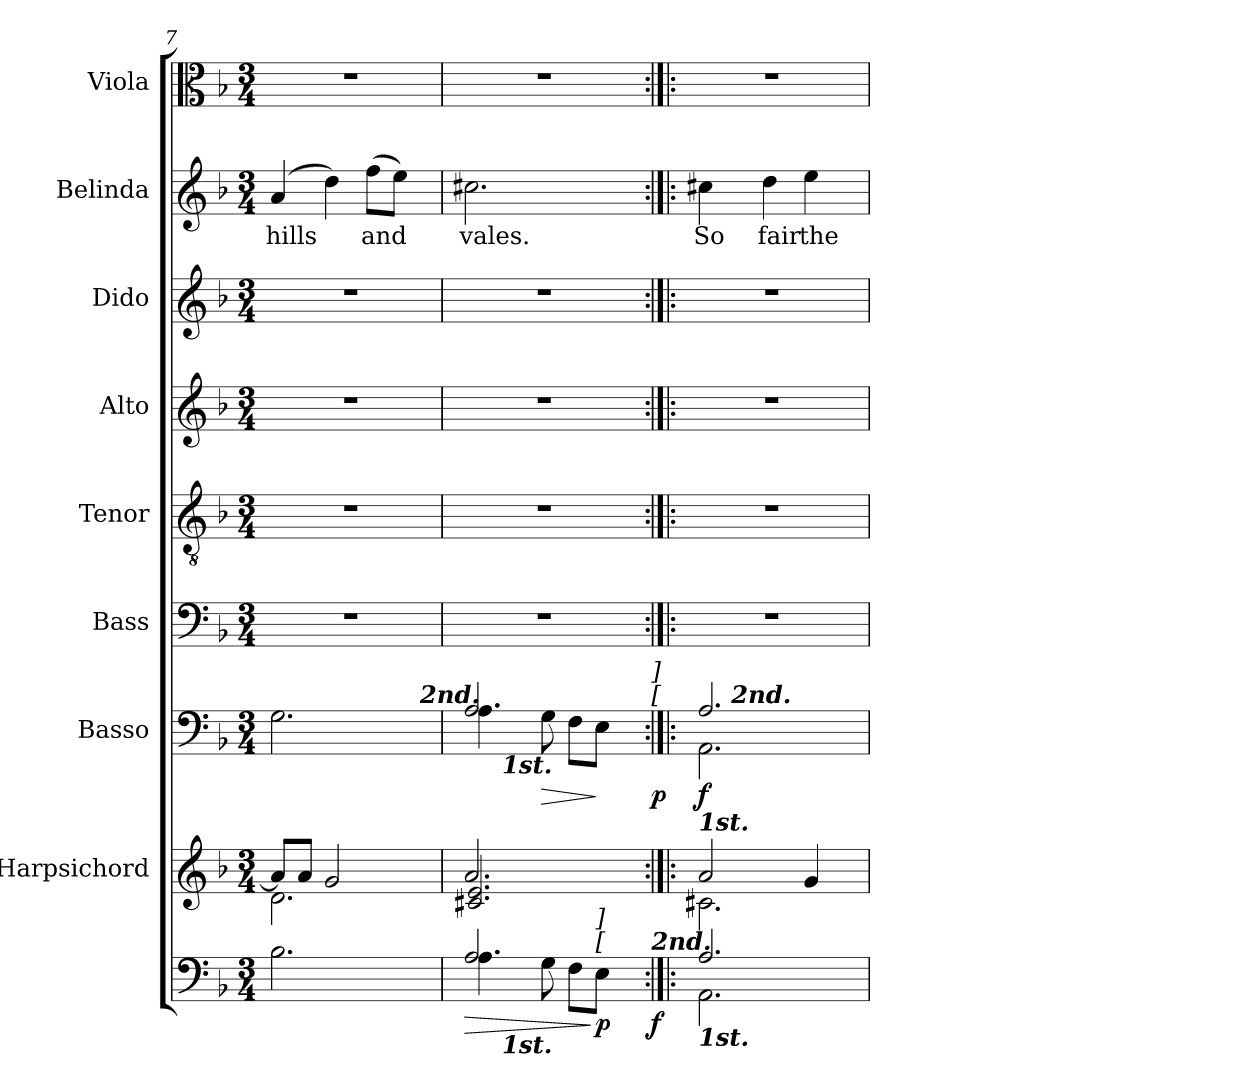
**kern	**dynam	**kern	**kern	**dynam	**kern	**kern	**kern	**kern	**kern	**text	**kern
*part9	*part9	*part8	*part7	*part7	*part6	*part5	*part4	*part3	*part2	*part2	*part1
*staff9	*staff9	*staff8	*staff7	*staff7	*staff6	*staff5	*staff4	*staff3	*staff2	*staff2	*staff1
*	*	*I"Harpsichord	*I"Basso	*	*I"Bass	*I"Tenor	*I"Alto	*I"Dido	*I"Belinda	*	*I"Viola
*	*	*	*	*	*I'B.	*I'T.	*I'A.	*	*	*	*I'Viola
!!LO:LB:g=z
*clefF4	*	*clefG2	*clefF4	*	*clefF4	*clefGv2	*clefG2	*clefG2	*clefG2	*	*clefC3
*	*	*	*	*	*	*ITrd7c12	*	*	*	*	*
*k[b-]	*	*k[b-]	*k[b-]	*	*k[b-]	*k[b-]	*k[b-]	*k[b-]	*k[b-]	*	*k[b-]
*F:	*	*F:	*F:	*	*F:	*F:	*F:	*F:	*F:	*	*F:
*M3/4	*	*M3/4	*M3/4	*	*M3/4	*M3/4	*M3/4	*M3/4	*M3/4	*	*M3/4
=7	=7	=7	=7	=7	=7	=7	=7	=7	=7	=7	=7
*	*	*^	*	*	*	*	*	*	*	*	*
!	!	!	!	!	!	!LO:N:vis=1	!LO:N:vis=1	!LO:N:vis=1	!LO:N:vis=1	!	!	!
!	!	!	!	!	!	!	!	!	!	!	!LO:LY:b:color=#000000	!LO:N:vis=1
*	*	*	*	*^	*	*	*	*	*	*	*	*
2.B-i\	.	8ai/L]	2.di\	2.Gi\	2ryy	.	2.r	2.r	2.r	2.r	(4ai/	hills	2.r
.	.	8ai/J	.	.	.	.	.	.	.	.	.	.	.
.	.	2gi/	.	.	.	.	.	.	.	.	4ddi\)	.	.
!	!	!	!	!	!	!	!	!	!	!	!	!LO:LY:b:color=#000000	!
.	.	.	.	.	8ryy	.	.	.	.	.	(8ffi\L	and	.
.	.	.	.	.	32ryy	.	.	.	.	.	8eei\J)	.	.
.	.	.	.	.	64ryy	.	.	.	.	.	.	.	.
.	.	.	.	.	128ryy	.	.	.	.	.	.	.	.
.	.	.	.	.	512.ryy	.	.	.	.	.	.	.	.
!	!	!	!	!	!LO:TX:a:Bi:t=2nd.	!	!	!	!	!	!	!	!
.	.	.	.	.	16ryy	.	.	.	.	.	.	.	.
.	.	.	.	.	256ryy	.	.	.	.	.	.	.	.
.	.	.	.	.	1024ryy	.	.	.	.	.	.	.	.
=8	=8	=8	=8	=8	=8	=8	=8	=8	=8	=8	=8	=8	=8
*^	*	*	*	*	*	*	*	*	*	*	*	*	*
!	!	!LO:HP:b	!	!	!	!	!	!LO:N:vis=1	!LO:N:vis=1	!LO:N:vis=1	!LO:N:vis=1	!	!	!
!	!	!	!	!	!	!	!	!	!	!	!	!	!LO:LY:b:color=#000000	!LO:N:vis=1
*^	*^	*	*	*	*^	*^	*	*	*	*	*	*	*	*
2.Ai/	4.Ai\	2ryy	8ryy	>	2.ai/	2.c#Xi/ 2.ei	2.Ai/	4.Ai\	2ryy	8ryy	.	2.r	2.r	2.r	2.r	2.cc#Xi\	vales.	2.r
.	.	.	64ryy	.	.	.	.	.	.	64ryy	.	.	.	.	.	.	.	.
.	.	.	512.ryy	.	.	.	.	.	.	512.ryy	.	.	.	.	.	.	.	.
!	!	!	!	!	!	!	!	!	!	!LO:TX:b:Bi:t=1st.	!	!	!	!	!	!	!	!
!	!	!	!LO:TX:b:Bi:t=1st.	!	!	!	!	!	!	!	!	!	!	!	!	!	!	!
.	.	.	2ryy	.	.	.	.	.	.	2ryy	.	.	.	.	.	.	.	.
!	!	!	!	!	!	!	!	!	!	!	!LO:HP:b	!	!	!	!	!	!	!
.	8Gi\	.	.	.	.	.	.	8Gi\	.	.	>	.	.	.	.	.	.	.
.	8Fi\L	8ryy	.	.	.	.	.	8Fi\L	8ryy	.	.	.	.	.	.	.	.	.
!	!LO:TX:a:i:t=[	!	!	!	!	!	!	!	!	!	!	!	!	!	!	!	!	!
!	!LO:TX:a:i:t=]	!	!	!	!	!	!	!	!	!	!	!	!	!	!	!	!	!
.	8Ei\J	16ryy	.	] p	.	.	.	8Ei\J	16ryy	.	]	.	.	.	.	.	.	.
.	.	.	16ryy	.	.	.	.	.	.	16ryy	.	.	.	.	.	.	.	.
.	.	32ryy	.	.	.	.	.	.	32ryy	.	.	.	.	.	.	.	.	.
.	.	.	32ryy	.	.	.	.	.	.	32ryy	.	.	.	.	.	.	.	.
.	.	64ryy	.	.	.	.	.	.	64ryy	.	.	.	.	.	.	.	.	.
.	.	128...ryy	.	.	.	.	.	.	128...ryy	.	.	.	.	.	.	.	.	.
.	.	.	128ryy	.	.	.	.	.	.	128ryy	.	.	.	.	.	.	.	.
.	.	.	256ryy	.	.	.	.	.	.	256ryy	.	.	.	.	.	.	.	.
!	!	!	!	!	!	!	!	!	!LO:TX:a:i:t=[	!	!	!	!	!	!	!	!	!
!	!	!	!	!	!	!	!	!	!LO:TX:a:i:t=]	!	!	!	!	!	!	!	!	!
!	!	!LO:TX:a:Bi:t=2nd.	!	!	!	!	!	!	!	!	!	!	!	!	!	!	!	!
.	.	1024ryy	1024ryy	f	.	.	.	.	1024ryy	1024ryy	p	.	.	.	.	.	.	.
=9:|!|:	=9:|!|:	=9:|!|:	=9:|!|:	=9:|!|:	=9:|!|:	=9:|!|:	=9:|!|:	=9:|!|:	=9:|!|:	=9:|!|:	=9:|!|:	=9:|!|:	=9:|!|:	=9:|!|:	=9:|!|:	=9:|!|:	=9:|!|:	=9:|!|:
!	!	!	!	!	!	!	!	!	!	!	!	!LO:N:vis=1	!LO:N:vis=1	!LO:N:vis=1	!LO:N:vis=1	!	!	!
*	*v	*v	*v	*	*	*	*	*v	*v	*v	*	*	*	*	*	*	*	*
*^	*^	*	*	*	*^	*^	*	*	*	*	*	*	*	*
!	!	!	!	!	!	!	!LO:TX:b:Bi:t=1st.	!	!	!	!	!	!	!	!	!	!	!
!LO:TX:b:Bi:t=1st.	!	!	!	!	!	!	!	!	!	!	!	!	!	!	!	!	!	!
!	!	!	!	!	!	!	!	!	!	!	!	!	!	!	!	!	!LO:LY:b:color=#000000	!LO:N:vis=1
*	*v	*v	*v	*	*	*	*	*	*v	*v	*	*	*	*	*	*	*	*
2.Ai/	2.AAi\	.	2ai/	2.c#Xi\	2.Ai/	2.AAi\	16ryy	f	2.r	2.r	2.r	2.r	4cc#Xi\	So	2.r
.	.	.	.	.	.	.	64ryy	.	.	.	.	.	.	.	.
.	.	.	.	.	.	.	128ryy	.	.	.	.	.	.	.	.
.	.	.	.	.	.	.	512ryy	.	.	.	.	.	.	.	.
!	!	!	!	!	!	!	!LO:TX:a:Bi:t=2nd.	!	!	!	!	!	!	!	!
.	.	.	.	.	.	.	2ryy	.	.	.	.	.	.	.	.
!	!	!	!	!	!	!	!	!	!	!	!	!	!	!LO:LY:b:color=#000000	!
.	.	.	.	.	.	.	.	.	.	.	.	.	4ddi\	fair	.
!	!	!	!	!	!	!	!	!	!	!	!	!	!	!LO:LY:b:color=#000000	!
.	.	.	4gi/	.	.	.	.	.	.	.	.	.	4eei\	the	.
.	.	.	.	.	.	.	8ryy	.	.	.	.	.	.	.	.
.	.	.	.	.	.	.	32ryy	.	.	.	.	.	.	.	.
.	.	.	.	.	.	.	256.ryy	.	.	.	.	.	.	.	.
*v	*v	*	*	*	*v	*v	*v	*	*	*	*	*	*	*	*
*	*	*v	*v	*	*	*	*	*	*	*	*	*
=	=	=	=	=	=	=	=	=	=	=	=
*-	*-	*-	*-	*-	*-	*-	*-	*-	*-	*-	*-
